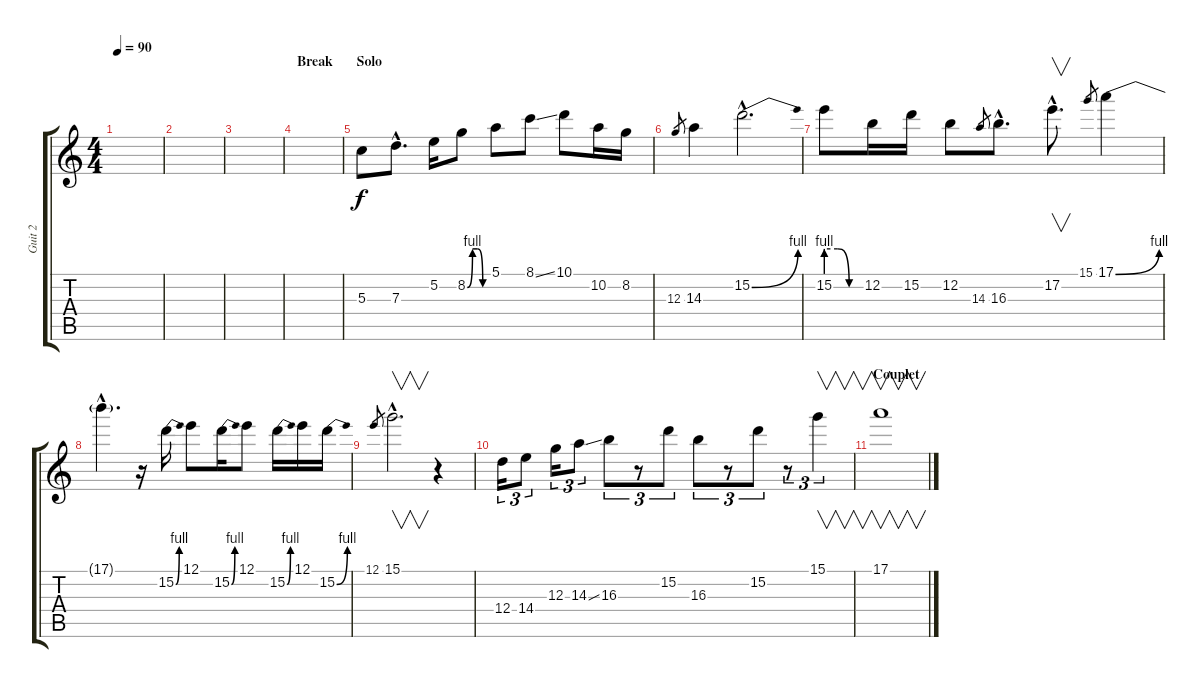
\track ("Guit 2" "Guit 2") {instrument overdrivenguitar}
\staff {score tabs}
\tuning (E4 B3 G3 D3 A2 E2) {hide}
\ts (4 4)
\tempo 90
\clef g2
\ks c
|
|
|
\section ("" "Break")
|
\section ("" "Solo")
5.3.8 7.3{hac}.8{d} 5.2.16 8.2{be (custom 0 0 15 4 30 4 45 0 60 0)}.8 5.1.8 8.1{ss}.8 10.1.8 10.2.16 8.2.16 |
12.3.8{gr} 14.3.4 15.2{be (bend 0 0 60 4) hac}.2{d} |
15.2{be (custom 0 4 20 4 40 0 60 0)}.8 12.2.16 15.2.16 12.2.8 14.3.8{gr} 16.3{hac}.8{d} 17.2{hac}.8{v d} 15.1.8{gr} 17.1{be (bend 0 0 60 4)}.4 |
17.1{hac t}.4{d} r.16 15.2{be (bend 0 0 60 4)}.16 12.1.8 15.2{be (bend 0 0 60 4)}.16 12.1.8 15.2{be (bend 0 0 60 4)}.16 12.1.16 15.2{be (bend 0 0 60 4)}.16 |
12.1.8{gr} 15.1{hac}.2{v d} r.4 |
12.4.16{tu (3 2)} 14.4.8{tu (3 2)} 12.3.16{tu (3 2)} 14.3{ss}.8{tu (3 2)} 16.3.8{tu (3 2)} r.8{tu (3 2)} 15.2.8{tu (3 2)} 16.3.8{tu (3 2)} r.8{tu (3 2)} 15.2.8{tu (3 2)} r.8{tu (3 2)} 15.1.4{v tu (3 2)} |
\section ("" "Couplet")
17.1.1{v volume 6}
